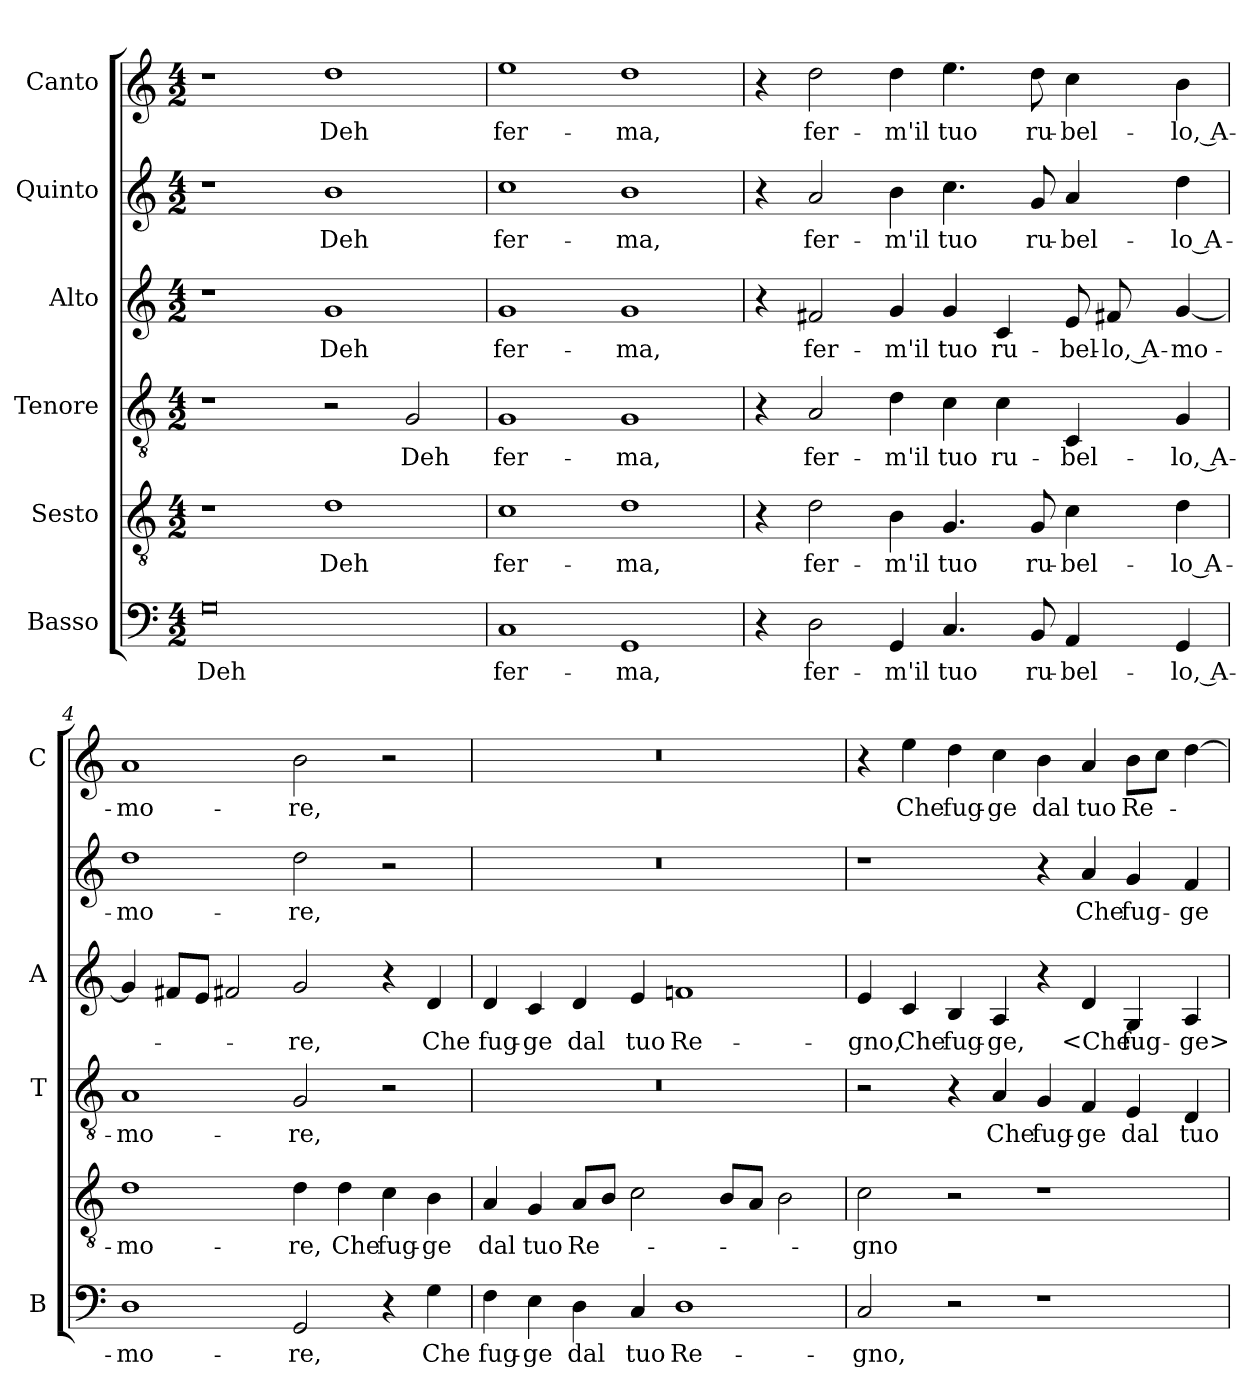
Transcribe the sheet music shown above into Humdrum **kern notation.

**kern	**text	**kern	**text	**kern	**text	**kern	**text	**kern	**text	**kern	**text
*part6	*part6	*part5	*part5	*part4	*part4	*part3	*part3	*part2	*part2	*part1	*part1
*staff6	*staff6	*staff5	*staff5	*staff4	*staff4	*staff3	*staff3	*staff2	*staff2	*staff1	*staff1
*I"Basso	*	*I"Sesto	*	*I"Tenore	*	*I"Alto	*	*I"Quinto	*	*I"Canto	*
*I'B	*	*	*	*I'T	*	*I'A	*	*	*	*I'C	*
*clefF4	*	*clefGv2	*	*clefGv2	*	*clefG2	*	*clefG2	*	*clefG2	*
*k[]	*	*k[]	*	*k[]	*	*k[]	*	*k[]	*	*k[]	*
*C:	*	*C:	*	*C:	*	*C:	*	*C:	*	*C:	*
*M4/2	*	*M4/2	*	*M4/2	*	*M4/2	*	*M4/2	*	*M4/2	*
=1	=1	=1	=1	=1	=1	=1	=1	=1	=1	=1	=1
0G	Deh	1r	.	1r	.	1r	.	1r	.	1r	.
.	.	1d	Deh	2r	.	1g	Deh	1b	Deh	1dd	Deh
.	.	.	.	2G	Deh	.	.	.	.	.	.
=2	=2	=2	=2	=2	=2	=2	=2	=2	=2	=2	=2
1C	fer-	1c	fer-	1G	fer-	1g	fer-	1cc	fer-	1ee	fer-
1GG	-ma,	1d	-ma,	1G	-ma,	1g	-ma,	1b	-ma,	1dd	-ma,
=3	=3	=3	=3	=3	=3	=3	=3	=3	=3	=3	=3
4r	.	4r	.	4r	.	4r	.	4r	.	4r	.
2D	fer-	2d	fer-	2A	fer-	2f#X	fer-	2a	fer-	2dd	fer-
4GG	-m'il	4B	-m'il	4d	-m'il	4g	-m'il	4b	-m'il	4dd	-m'il
4.C	tuo	4.G	tuo	4c	tuo	4g	tuo	4.cc	tuo	4.ee	tuo
.	.	.	.	4c	ru-	4c	ru-	.	.	.	.
8BB	ru-	8G	ru-	.	.	.	.	8g	ru-	8dd	ru-
4AA	-bel-	4c	-bel-	4C	-bel-	8e	-bel-	4a	-bel-	4cc	-bel-
.	.	.	.	.	.	8f#X	-lo, A-	.	.	.	.
4GG	-lo, A-	4d	-lo A-	4G	-lo, A-	[4g	-mo-	4dd	-lo A-	4b	-lo, A-
=4	=4	=4	=4	=4	=4	=4	=4	=4	=4	=4	=4
1D	-mo-	1d	-mo-	1A	-mo-	4g]	.	1dd	-mo-	1a	-mo-
.	.	.	.	.	.	8f#XL	.	.	.	.	.
.	.	.	.	.	.	8eJ	.	.	.	.	.
.	.	.	.	.	.	2f#X	.	.	.	.	.
2GG	-re,	4d	-re,	2G	-re,	2g	-re,	2dd	-re,	2b	-re,
.	.	4d	Che	.	.	.	.	.	.	.	.
4r	.	4c	fug-	2r	.	4r	.	2r	.	2r	.
4G	Che	4B	-ge	.	.	4d	Che	.	.	.	.
=5	=5	=5	=5	=5	=5	=5	=5	=5	=5	=5	=5
4F	fug-	4A	dal	0r	.	4d	fug-	0r	.	0r	.
4E	-ge	4G	tuo	.	.	4c	-ge	.	.	.	.
4D	dal	8AL	Re-	.	.	4d	dal	.	.	.	.
.	.	8BJ	.	.	.	.	.	.	.	.	.
4C	tuo	2c	.	.	.	4e	tuo	.	.	.	.
1D	Re-	.	.	.	.	1fn	Re-	.	.	.	.
.	.	8BL	.	.	.	.	.	.	.	.	.
.	.	8AJ	.	.	.	.	.	.	.	.	.
.	.	2B	.	.	.	.	.	.	.	.	.
=6	=6	=6	=6	=6	=6	=6	=6	=6	=6	=6	=6
2C	-gno,	2c	-gno	2r	.	4e	-gno,	1r	.	4r	.
.	.	.	.	.	.	4c	Che	.	.	4ee	Che
2r	.	2r	.	4r	.	4B	fug-	.	.	4dd	fug-
.	.	.	.	4A	Che	4A	-ge,	.	.	4cc	-ge
1r	.	1r	.	4G	fug-	4r	.	4r	.	4b	dal
.	.	.	.	4F	-ge	4d	<Che	4a	Che	4a	tuo
.	.	.	.	4E	dal	4G	fug-	4g	fug-	8bL	Re-
.	.	.	.	.	.	.	.	.	.	8ccJ	.
.	.	.	.	4D	tuo	4A	-ge>	4f	-ge	[4dd	.
=	=	=	=	=	=	=	=	=	=	=	=
*-	*-	*-	*-	*-	*-	*-	*-	*-	*-	*-	*-
